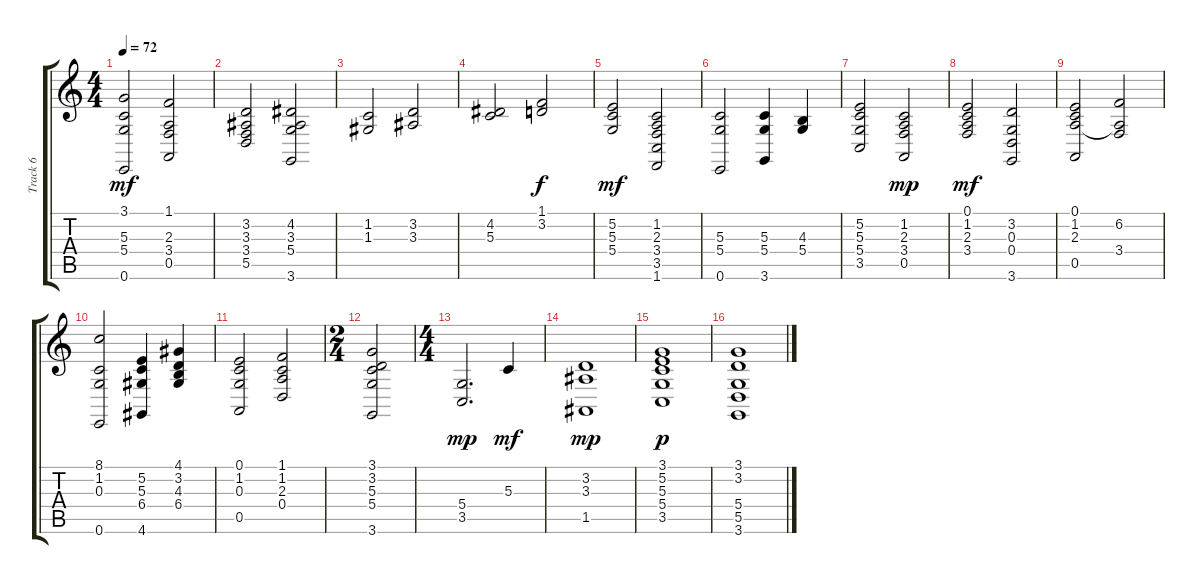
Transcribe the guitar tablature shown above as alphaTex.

\track ("Track 6" "Track 6") {instrument stringensemble1}
\staff {score tabs}
\tuning (E4 B3 G3 D3 A2 E2) {hide}
\ts (4 4)
\tempo 72
\clef g2
\ks c
(3.1 5.3 5.4 0.6).2{dy mf} (1.1 2.3 3.4 0.5).2 |
(3.2 3.3 3.4 5.5).2 (4.2 3.3 5.4 3.6).2 |
(1.2 1.3).2 (3.2 3.3).2 |
(4.2 5.3).2 (1.1 3.2).2{dy f} |
(5.2 5.3 5.4).2{dy mf} (1.2 2.3 3.4 3.5 1.6).2 |
(5.3 5.4 0.6).2 (5.3 5.4 3.6).4 (4.3 5.4).4 |
(5.2 5.3 5.4 3.5).2 (1.2 2.3 3.4 0.5).2{dy mp} |
(0.1 1.2 2.3 3.4).2{dy mf} (3.2 0.3 0.4 3.6).2 |
(0.1 1.2 2.3 0.5).2 (6.2 2.3{t} 3.4).2 |
(8.1 1.2 0.3 0.6).2 (5.2 5.3 6.4 4.6).4 (4.1 3.2 4.3 6.4).4 |
(0.1 1.2 0.3 0.5).2 (1.1 1.2 2.3 0.4).2 |
\ts (2 4)
(3.1 3.2 5.3 5.4 3.6).2 |
\ts (4 4)
(5.4 3.5).2{d dy mp} 5.3.4{dy mf} |
(3.2 3.3 1.5).1{dy mp} |
(3.1 5.2 5.3 5.4 3.5).1{dy p balance 3 instrument stringensemble2} |
(3.1 3.2 5.4 5.5 3.6).1
